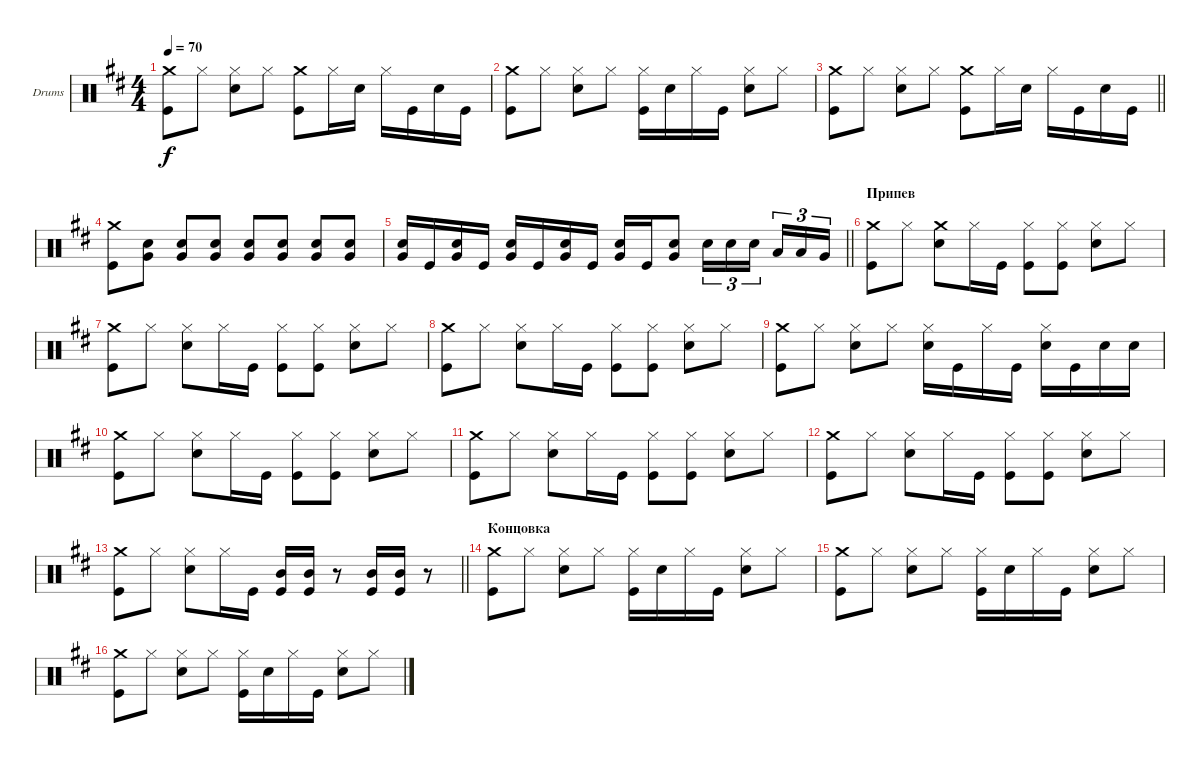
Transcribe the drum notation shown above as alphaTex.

\bracketExtendMode groupsimilarinstruments
\firstSystemTrackNameOrientation horizontal
\otherSystemsTrackNameOrientation horizontal
\track ("Александр Манякин" "Drums") {instrument percussion}
\staff {score}
\articulation defaults
\ts (4 4)
\tempo 70
\clef neutral
\ks bminor
("Kick (hit)" "Crash medium (hit)").8{dy f} "Hi-Hat (closed)".8 ("Snare (hit) 2" "Hi-Hat (closed)").8 "Hi-Hat (closed)".8 ("Kick (hit)" "Crash medium (hit)").8 "Hi-Hat (closed)".16 "Snare (hit) 2".16 "Hi-Hat (closed)".16 "Kick (hit)".16 "Snare (hit) 2".16 "Kick (hit)".16 |
("Kick (hit)" "Crash medium (hit)").8 "Hi-Hat (closed)".8 ("Snare (hit) 2" "Hi-Hat (closed)").8 "Hi-Hat (closed)".8 ("Kick (hit)" "Hi-Hat (closed)").16 "Snare (hit) 2".16 "Hi-Hat (closed)".16 "Kick (hit)".16 ("Snare (hit) 2" "Hi-Hat (closed)").8 "Hi-Hat (closed)".8 |
\barLineRight lightlight
("Kick (hit)" "Crash medium (hit)").8 "Hi-Hat (closed)".8 ("Snare (hit) 2" "Hi-Hat (closed)").8 "Hi-Hat (closed)".8 ("Kick (hit)" "Crash medium (hit)").8 "Hi-Hat (closed)".16 "Snare (hit) 2".16 "Hi-Hat (closed)".16 "Kick (hit)".16 "Snare (hit) 2".16 "Kick (hit)".16 |
("Kick (hit)" "Crash medium (hit)").8 ("Very Low Tom (hit)" "Snare (hit) 2").8 ("Snare (hit) 2" "Very Low Tom (hit)").8 ("Snare (hit) 2" "Very Low Tom (hit)").8 ("Snare (hit) 2" "Very Low Tom (hit)").8 ("Snare (hit) 2" "Very Low Tom (hit)").8 ("Snare (hit) 2" "Very Low Tom (hit)").8 ("Snare (hit) 2" "Very Low Tom (hit)").8 |
\barLineRight lightlight
("Snare (hit) 2" "Very Low Tom (hit)").16 "Kick (hit)".16 ("Snare (hit) 2" "Very Low Tom (hit)").16 "Kick (hit)".16 ("Snare (hit) 2" "Very Low Tom (hit)").16 "Kick (hit)".16 ("Snare (hit) 2" "Very Low Tom (hit)").16 "Kick (hit)".16 ("Snare (hit) 2" "Very Low Tom (hit)").16 "Kick (hit)".16 ("Snare (hit) 2" "Very Low Tom (hit)").8 "Snare (hit) 2".16{tu (3 2)} "Snare (hit) 2".16{tu (3 2)} "Snare (hit) 2".16{tu (3 2)} "Low Tom (hit)".16{tu (3 2)} "Low Tom (hit)".16{tu (3 2)} "Very Low Tom (hit)".16{tu (3 2)} |
\section ("" "Припев")
("Kick (hit)" "Crash medium (hit)").8 "Hi-Hat (closed)".8 ("Crash medium (hit)" "Snare (hit) 2").8 "Hi-Hat (closed)".16 "Kick (hit)".16 ("Kick (hit)" "Hi-Hat (closed)").8 ("Kick (hit)" "Hi-Hat (closed)").8 ("Snare (hit) 2" "Hi-Hat (closed)").8 "Hi-Hat (closed)".8 |
("Kick (hit)" "Crash medium (hit)").8 "Hi-Hat (closed)".8 ("Hi-Hat (closed)" "Snare (hit) 2").8 "Hi-Hat (closed)".16 "Kick (hit)".16 ("Kick (hit)" "Hi-Hat (closed)").8 ("Kick (hit)" "Hi-Hat (closed)").8 ("Snare (hit) 2" "Hi-Hat (closed)").8 "Hi-Hat (closed)".8 |
("Kick (hit)" "Crash medium (hit)").8 "Hi-Hat (closed)".8 ("Hi-Hat (closed)" "Snare (hit) 2").8 "Hi-Hat (closed)".16 "Kick (hit)".16 ("Kick (hit)" "Hi-Hat (closed)").8 ("Kick (hit)" "Hi-Hat (closed)").8 ("Snare (hit) 2" "Hi-Hat (closed)").8 "Hi-Hat (closed)".8 |
("Kick (hit)" "Crash medium (hit)").8 "Hi-Hat (closed)".8 ("Hi-Hat (closed)" "Snare (hit) 2").8 "Hi-Hat (closed)".8 ("Snare (hit) 2" "Hi-Hat (closed)").16 "Kick (hit)".16 "Hi-Hat (closed)".16 "Kick (hit)".16 ("Snare (hit) 2" "Hi-Hat (closed)").16 "Kick (hit)".16 "Snare (hit) 2".16 "Snare (hit) 2".16 |
("Kick (hit)" "Crash medium (hit)").8 "Hi-Hat (closed)".8 ("Hi-Hat (closed)" "Snare (hit) 2").8 "Hi-Hat (closed)".16 "Kick (hit)".16 ("Kick (hit)" "Hi-Hat (closed)").8 ("Kick (hit)" "Hi-Hat (closed)").8 ("Snare (hit) 2" "Hi-Hat (closed)").8 "Hi-Hat (closed)".8 |
("Kick (hit)" "Crash medium (hit)").8 "Hi-Hat (closed)".8 ("Hi-Hat (closed)" "Snare (hit) 2").8 "Hi-Hat (closed)".16 "Kick (hit)".16 ("Kick (hit)" "Hi-Hat (closed)").8 ("Kick (hit)" "Hi-Hat (closed)").8 ("Snare (hit) 2" "Hi-Hat (closed)").8 "Hi-Hat (closed)".8 |
("Kick (hit)" "Crash medium (hit)").8 "Hi-Hat (closed)".8 ("Hi-Hat (closed)" "Snare (hit) 2").8 "Hi-Hat (closed)".16 "Kick (hit)".16 ("Kick (hit)" "Hi-Hat (closed)").8 ("Kick (hit)" "Hi-Hat (closed)").8 ("Snare (hit) 2" "Hi-Hat (closed)").8 "Hi-Hat (closed)".8 |
\barLineRight lightlight
("Kick (hit)" "Crash medium (hit)").8 "Hi-Hat (closed)".8 ("Hi-Hat (closed)" "Snare (hit) 2").8 "Hi-Hat (closed)".16 "Kick (hit)".16 ("Mid Tom (hit)" "Kick (hit)").16 ("Mid Tom (hit)" "Kick (hit)").16 r.8 ("Kick (hit)" "Mid Tom (hit)").16 ("Kick (hit)" "Mid Tom (hit)").16 r.8 |
\section ("" "Концовка")
("Kick (hit)" "Crash medium (hit)").8 "Hi-Hat (closed)".8 ("Snare (hit) 2" "Hi-Hat (closed)").8 "Hi-Hat (closed)".8 ("Hi-Hat (closed)" "Kick (hit)").16 "Snare (hit) 2".16 "Hi-Hat (closed)".16 "Kick (hit)".16 ("Hi-Hat (closed)" "Snare (hit) 2").8 "Hi-Hat (closed)".8 |
("Kick (hit)" "Crash medium (hit)").8 "Hi-Hat (closed)".8 ("Snare (hit) 2" "Hi-Hat (closed)").8 "Hi-Hat (closed)".8 ("Hi-Hat (closed)" "Kick (hit)").16 "Snare (hit) 2".16 "Hi-Hat (closed)".16 "Kick (hit)".16 ("Hi-Hat (closed)" "Snare (hit) 2").8 "Hi-Hat (closed)".8 |
("Kick (hit)" "Crash medium (hit)").8 "Hi-Hat (closed)".8 ("Snare (hit) 2" "Hi-Hat (closed)").8 "Hi-Hat (closed)".8 ("Hi-Hat (closed)" "Kick (hit)").16 "Snare (hit) 2".16 "Hi-Hat (closed)".16 "Kick (hit)".16 ("Hi-Hat (closed)" "Snare (hit) 2").8 "Hi-Hat (closed)".8
